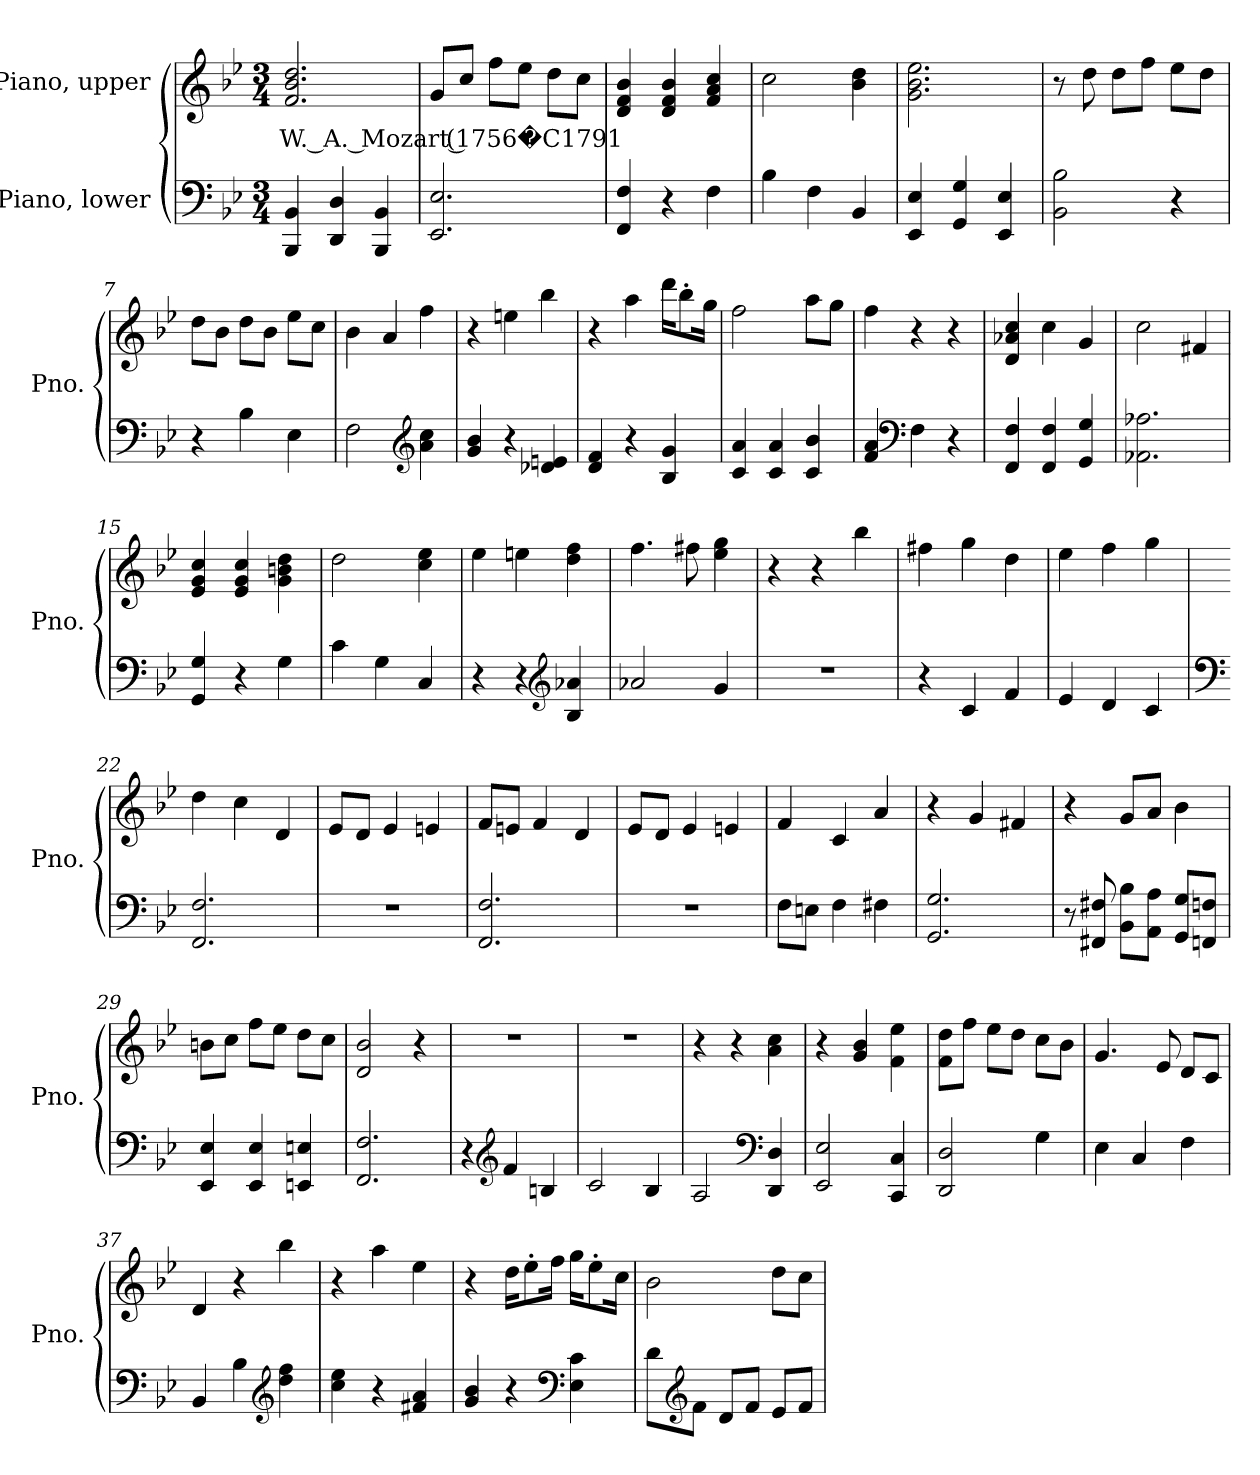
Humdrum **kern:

**kern	**kern	**text
*part2	*part1	*part1
*staff2	*staff1	*staff1
*I"Piano, lower	*I"Piano, upper	*
*I'Pno.	*I'Pno.	*
*clefF4	*clefG2	*
*k[b-e-]	*k[b-e-]	*
*M3/4	*M3/4	*
*MM120	*MM120	*
=1	=1	=1
!	!	!LO:LY:b
4BBB-/ 4BB-/	2.f/ 2.b-/ 2.dd/	W. A. Mozart (1756�C1791
4DD/ 4D/	.	.
4BBB-/ 4BB-/	.	.
=2	=2	=2
2.EE-/ 2.E-/	8g/L	.
.	8cc/J	.
.	8ff\L	.
.	8ee-\J	.
.	8dd\L	.
.	8cc\J	.
=3	=3	=3
4FF/ 4F/	4d/ 4f/ 4b-/	.
4r	4d/ 4f/ 4b-/	.
4F\	4f/ 4a/ 4cc/	.
=4	=4	=4
4B-\	2cc\	.
4F\	.	.
4BB-/	4b-\ 4dd\	.
=5	=5	=5
4EE-/ 4E-/	2.g\ 2.b-\ 2.ee-\	.
4GG/ 4G/	.	.
4EE-/ 4E-/	.	.
!!LO:LB:g=z
=6	=6	=6
2BB-\ 2B-\	8r	.
.	8dd\	.
.	8dd\L	.
.	8ff\J	.
4r	8ee-\L	.
.	8dd\J	.
=7	=7	=7
4r	8dd\L	.
.	8b-\J	.
4B-\	8dd\L	.
.	8b-\J	.
4E-\	8ee-\L	.
.	8cc\J	.
=8	=8	=8
2F\	4b-\	.
.	4a/	.
*clefG2	*	*
4a\ 4cc\	4ff\	.
=9	=9	=9
4g/ 4b-/	4r	.
4r	4een\	.
4d-X/ 4en/	4bb-\	.
=10	=10	=10
4d/ 4f/	4r	.
4r	4aa\	.
4B-/ 4g/	16ddd\KL	.
.	8bb-'\	.
.	16gg\Jk	.
=11	=11	=11
4c/ 4a/	2ff\	.
4c/ 4a/	.	.
4c/ 4b-/	8aa\L	.
.	8gg\J	.
=12	=12	=12
4f/ 4a/	4ff\	.
*clefF4	*	*
4F\	4r	.
4r	4r	.
!!LO:LB:g=z
=13	=13	=13
4FF/ 4F/	4d/ 4a-X/ 4cc/	.
4FF/ 4F/	4cc\	.
4GG/ 4G/	4g/	.
=14	=14	=14
2.AA-X\ 2.A-X\	2cc\	.
.	4f#X/	.
=15	=15	=15
4GG/ 4G/	4e-/ 4g/ 4cc/	.
4r	4e-/ 4g/ 4cc/	.
4G\	4g\ 4bn\ 4dd\	.
=16	=16	=16
4c\	2dd\	.
4G\	.	.
4C/	4cc\ 4ee-\	.
=17	=17	=17
4r	4ee-\	.
4r	4een\	.
*clefG2	*	*
4B-/ 4a-X/	4dd\ 4ff\	.
=18	=18	=18
2a-X/	4.ff\	.
.	8ff#X\	.
4g/	4ee-\ 4gg\	.
=19	=19	=19
2.r	4r	.
.	4r	.
.	4bb-\	.
=20	=20	=20
4r	4ff#X\	.
4c/	4gg\	.
4f/	4dd\	.
=21	=21	=21
4e-/	4ee-\	.
4d/	4ff\	.
4c/	4gg\	.
!!LO:LB:g=z
=22	=22	=22
*clefF4	*	*
2.FF/ 2.F/	4dd\	.
.	4cc\	.
.	4d/	.
=23	=23	=23
2.r	8e-/L	.
.	8d/J	.
.	4e-/	.
.	4en/	.
=24	=24	=24
2.FF/ 2.F/	8f/L	.
.	8en/J	.
.	4f/	.
.	4d/	.
=25	=25	=25
2.r	8e-/L	.
.	8d/J	.
.	4e-/	.
.	4en/	.
=26	=26	=26
8F\L	4f/	.
8En\J	.	.
4F\	4c/	.
4F#X\	4a/	.
=27	=27	=27
2.GG/ 2.G/	4r	.
.	4g/	.
.	4f#X/	.
=28	=28	=28
8r	4r	.
8FF#X/ 8F#X/	.	.
8BB-\ 8B-\L	8g/L	.
8AA\ 8A\J	8a/J	.
8GG/ 8G/L	4b-\	.
8FFn/ 8Fn/J	.	.
!!LO:LB:g=z
=29	=29	=29
4EE-/ 4E-/	8bn\L	.
.	8cc\J	.
4EE-/ 4E-/	8ff\L	.
.	8ee-\J	.
4EEn/ 4En/	8dd\L	.
.	8cc\J	.
=30	=30	=30
2.FF/ 2.F/	2d/ 2b-/	.
.	4r	.
=31	=31	=31
4r	2.r	.
*clefG2	*	*
4f/	.	.
4Bn/	.	.
=32	=32	=32
2c/	2.r	.
4B-/	.	.
=33	=33	=33
2A/	4r	.
.	4r	.
*clefF4	*	*
4DD/ 4D/	4a\ 4cc\	.
=34	=34	=34
2EE-/ 2E-/	4r	.
.	4g/ 4b-/	.
4CC/ 4C/	4f\ 4ee-\	.
=35	=35	=35
2DD/ 2D/	8f\ 8dd\L	.
.	8ff\J	.
.	8ee-\L	.
.	8dd\J	.
4G\	8cc\L	.
.	8b-\J	.
=36	=36	=36
4E-\	4.g/	.
4C/	.	.
.	8e-/	.
4F\	8d/L	.
.	8c/J	.
!!LO:LB:g=z
=37	=37	=37
4BB-/	4d/	.
4B-\	4r	.
*clefG2	*	*
4dd\ 4ff\	4bb-\	.
=38	=38	=38
4cc\ 4ee-\	4r	.
4r	4aa\	.
4f#X/ 4a/	4ee-\	.
=39	=39	=39
4g/ 4b-/	4r	.
4r	16dd\KL	.
.	8ee-'\	.
.	16ff\Jk	.
*clefF4	*	*
4E-\ 4c\	16gg\KL	.
.	8ee-'\	.
.	16cc\Jk	.
=40	=40	=40
8d\L	2b-\	.
*clefG2	*	*
8f\J	.	.
8d/L	.	.
8f/J	.	.
8e-/L	8dd\L	.
8f/J	8cc\J	.
=	=	=
*-	*-	*-
